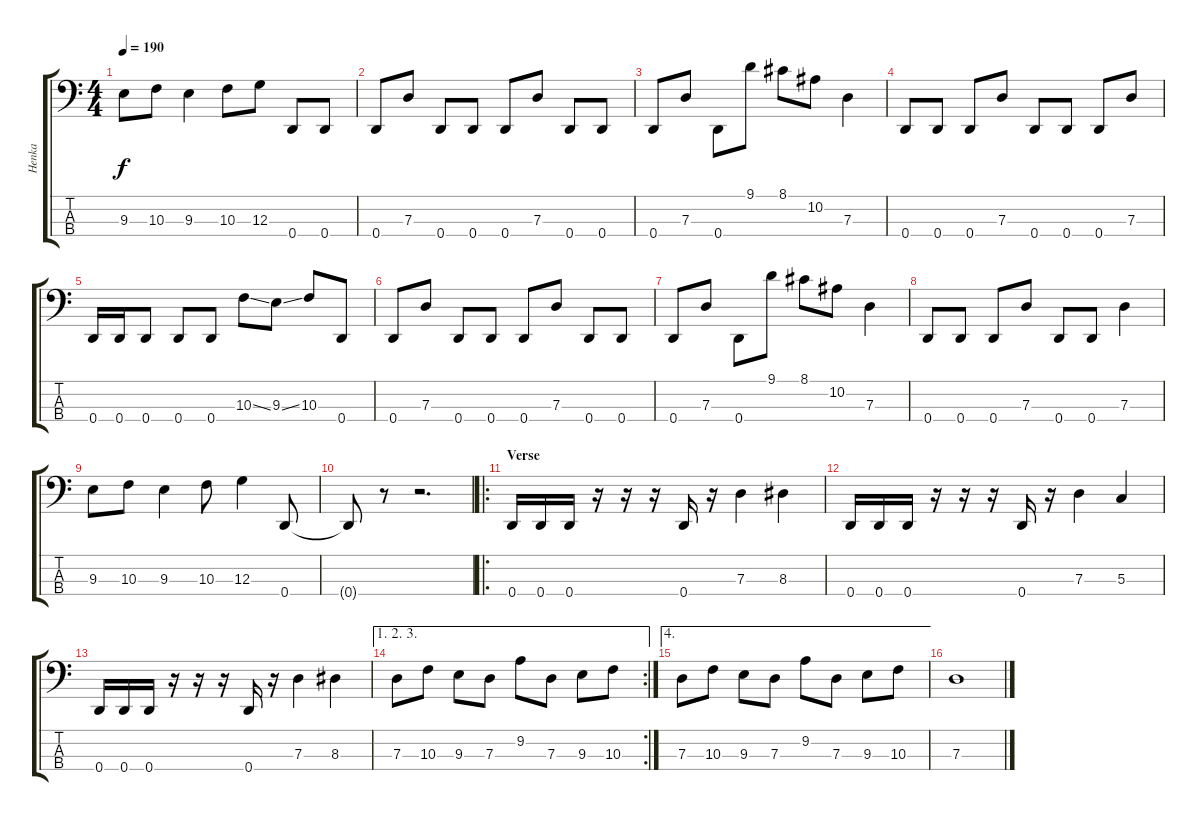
\track ("Henka" "Henka") {instrument electricbasspick}
\staff {score tabs}
\tuning (F2 C2 G1 D1) {hide}
\ts (4 4)
\tempo 190
\clef f4
\ks c
9.3.8{dy f} 10.3.8 9.3.4 10.3.8 12.3.8 0.4.8 0.4.8 |
0.4.8 7.3.8 0.4.8 0.4.8 0.4.8 7.3.8 0.4.8 0.4.8 |
0.4.8 7.3.8 0.4.8 9.1.8 8.1.8 10.2.8 7.3.4 |
0.4.8 0.4.8 0.4.8 7.3.8 0.4.8 0.4.8 0.4.8 7.3.8 |
0.4.16 0.4.16 0.4.8 0.4.8 0.4.8 10.3{ss}.8 9.3{ss}.8 10.3.8 0.4.8 |
0.4.8 7.3.8 0.4.8 0.4.8 0.4.8 7.3.8 0.4.8 0.4.8 |
0.4.8 7.3.8 0.4.8 9.1.8 8.1.8 10.2.8 7.3.4 |
0.4.8 0.4.8 0.4.8 7.3.8 0.4.8 0.4.8 7.3.4 |
9.3.8 10.3.8 9.3.4 10.3.8 12.3.4 0.4.8 |
0.4{t}.8 r.8 r.2{d} |
\ro
\section ("" "Verse")
0.4.16 0.4.16 0.4.16 r.16 r.16 r.16 0.4.16 r.16 7.3.4 8.3.4 |
0.4.16 0.4.16 0.4.16 r.16 r.16 r.16 0.4.16 r.16 7.3.4 5.3.4 |
0.4.16 0.4.16 0.4.16 r.16 r.16 r.16 0.4.16 r.16 7.3.4 8.3.4 |
\ae (1 2 3)
\rc 2
7.3.8 10.3.8 9.3.8 7.3.8 9.2.8 7.3.8 9.3.8 10.3.8 |
\ae 4
7.3.8 10.3.8 9.3.8 7.3.8 9.2.8 7.3.8 9.3.8 10.3.8 |
7.3.1
